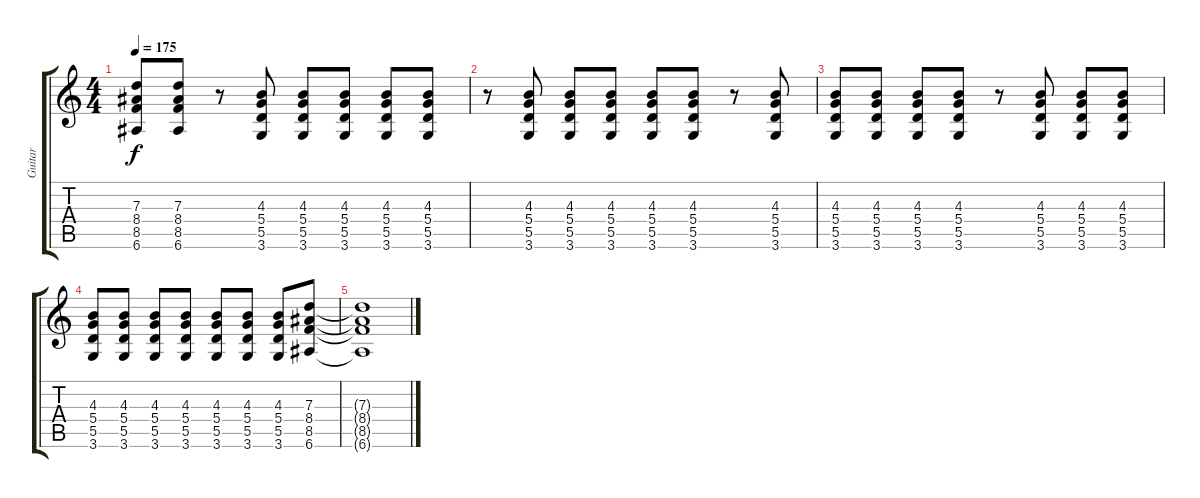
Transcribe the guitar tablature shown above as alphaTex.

\track ("Guitar" "Guitar") {instrument acousticguitarsteel}
\staff {score tabs}
\tuning (E4 B3 G3 D3 A2 E2) {hide}
\ts (4 4)
\tempo 175
\clef g2
\ks c
(7.3 8.4 8.5 6.6).8{dy f} (7.3 8.4 8.5 6.6).8 r.8 (4.3 5.4 5.5 3.6).8 (4.3 5.4 5.5 3.6).8 (4.3 5.4 5.5 3.6).8 (4.3 5.4 5.5 3.6).8 (4.3 5.4 5.5 3.6).8 |
r.8 (4.3 5.4 5.5 3.6).8 (4.3 5.4 5.5 3.6).8 (4.3 5.4 5.5 3.6).8 (4.3 5.4 5.5 3.6).8 (4.3 5.4 5.5 3.6).8 r.8 (4.3 5.4 5.5 3.6).8 |
(4.3 5.4 5.5 3.6).8 (4.3 5.4 5.5 3.6).8 (4.3 5.4 5.5 3.6).8 (4.3 5.4 5.5 3.6).8 r.8 (4.3 5.4 5.5 3.6).8 (4.3 5.4 5.5 3.6).8 (4.3 5.4 5.5 3.6).8 |
(4.3 5.4 5.5 3.6).8 (4.3 5.4 5.5 3.6).8 (4.3 5.4 5.5 3.6).8 (4.3 5.4 5.5 3.6).8 (4.3 5.4 5.5 3.6).8 (4.3 5.4 5.5 3.6).8 (4.3 5.4 5.5 3.6).8 (7.3 8.4 8.5 6.6).8 |
(7.3{t} 8.4{t} 8.5{t} 6.6{t}).1
